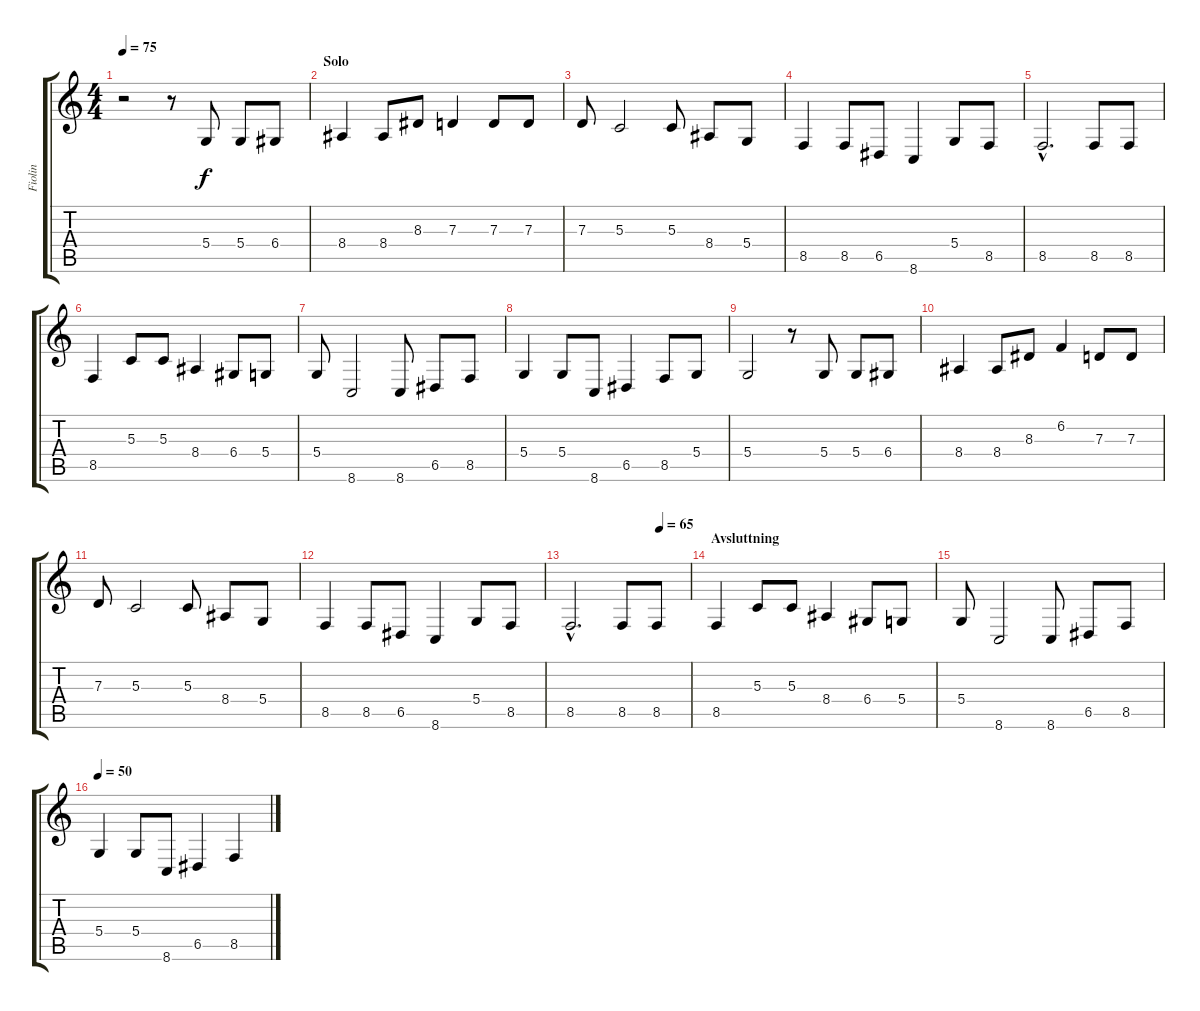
\track ("Fiolin" "Fiolin") {instrument stringensemble1}
\staff {score tabs}
\tuning (E4 B3 G3 D3 A2 E2) {hide}
\ts (4 4)
\tempo 75
\clef g2
\ks c
r.2{dy f} r.8 5.4.8 5.4.8 6.4.8 |
\section ("" "Solo")
8.4.4 8.4.8 8.3.8 7.3.4 7.3.8 7.3.8 |
7.3.8 5.3.2 5.3.8 8.4.8 5.4.8 |
8.5.4 8.5.8 6.5.8 8.6.4 5.4.8 8.5.8 |
8.5{hac}.2{d} 8.5.8 8.5.8 |
8.5.4 5.3.8 5.3.8 8.4.4 6.4.8 5.4.8 |
5.4.8 8.6.2 8.6.8 6.5.8 8.5.8 |
5.4.4{volume 10} 5.4.8 8.6.8 6.5.4 8.5.8 5.4.8 |
5.4.2 r.8 5.4.8 5.4.8 6.4.8 |
8.4.4 8.4.8 8.3.8 6.2.4 7.3.8 7.3.8 |
7.3.8 5.3.2 5.3.8 8.4.8 5.4.8 |
8.5.4 8.5.8 6.5.8 8.6.4 5.4.8 8.5.8 |
\tempo (65 0.75)
8.5{hac}.2{d} 8.5.8 8.5.8 |
\section ("" "Avsluttning")
8.5.4 5.3.8 5.3.8 8.4.4 6.4.8 5.4.8 |
5.4.8 8.6.2 8.6.8 6.5.8 8.5.8 |
\tempo 50
5.4.4 5.4.8 8.6.8 6.5.4 8.5.4
